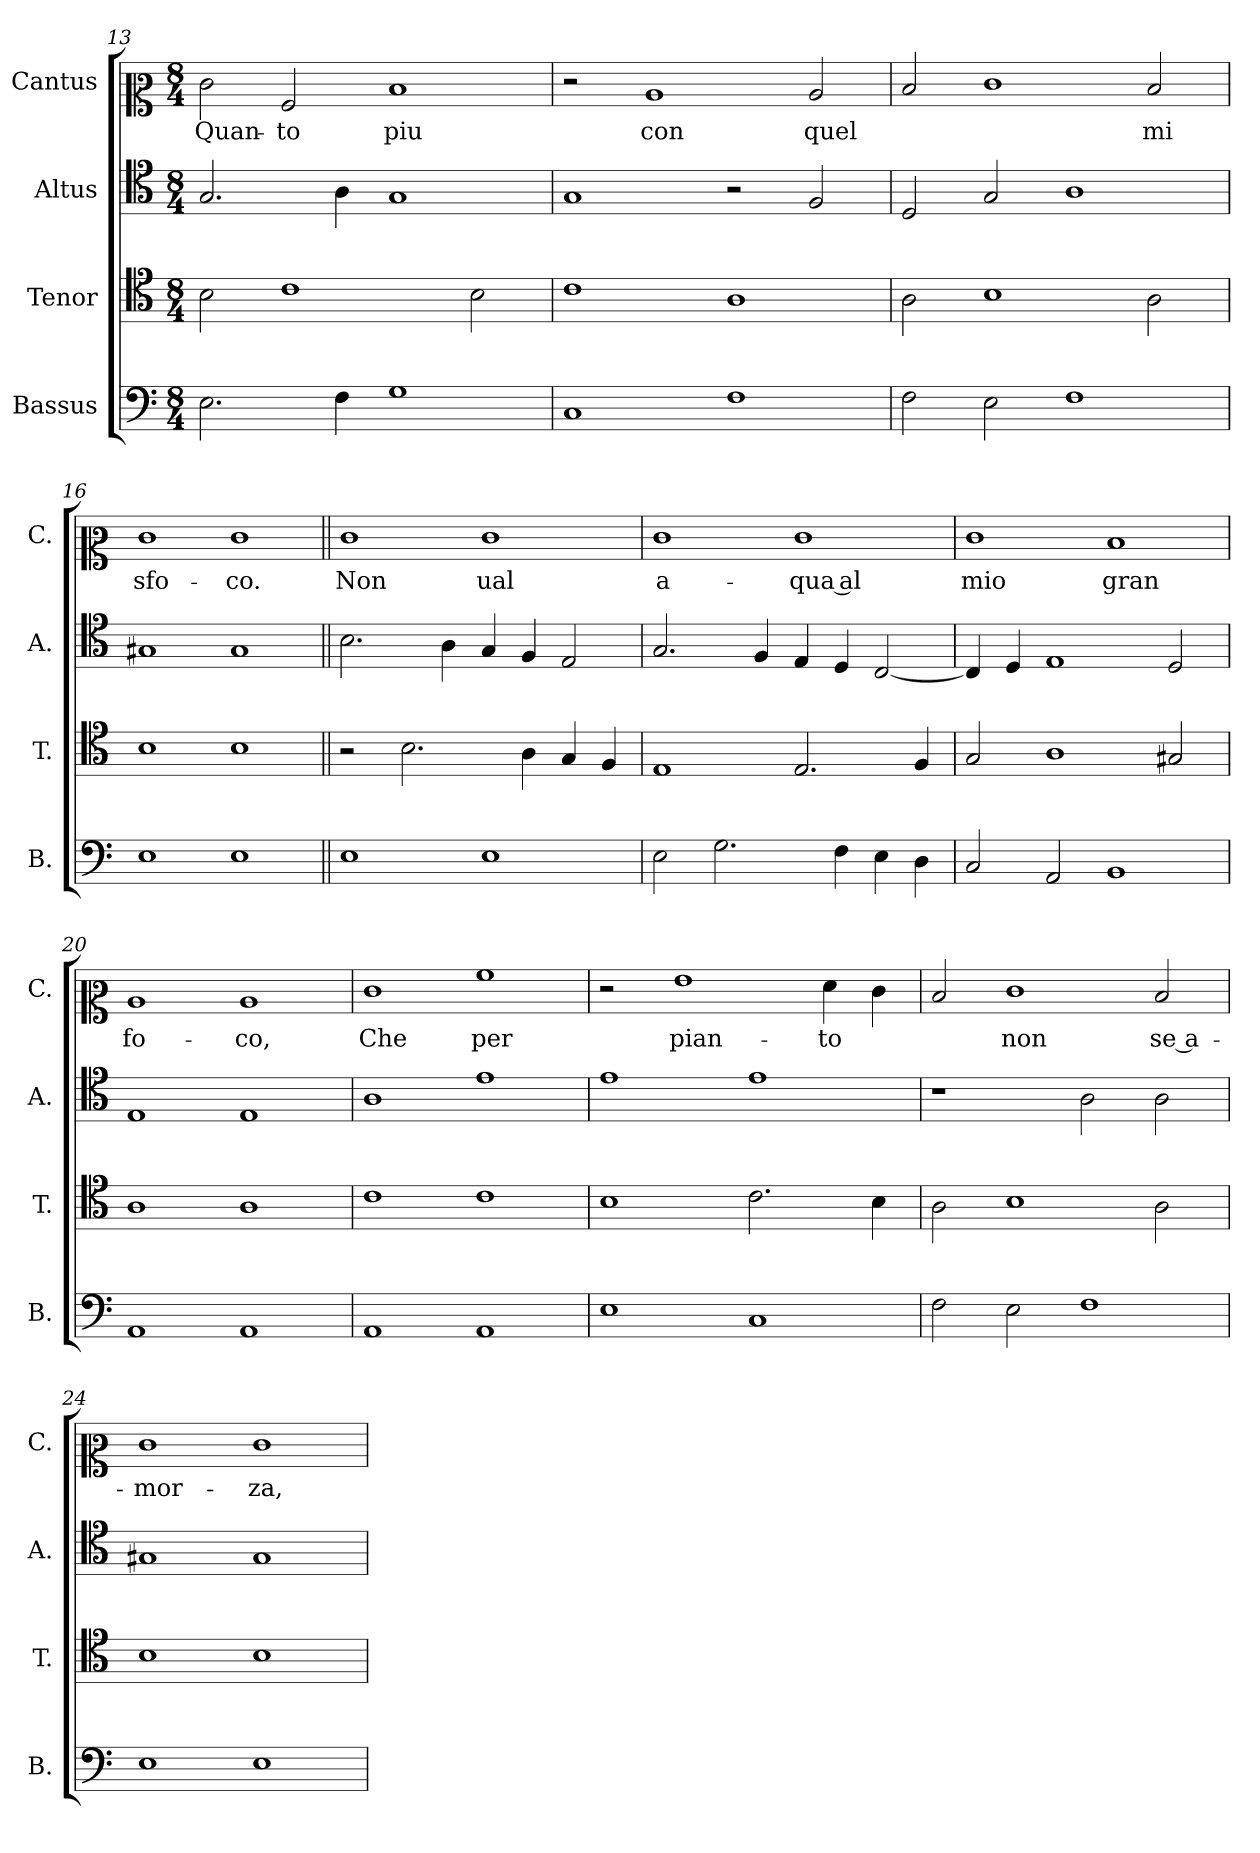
**kern	**kern	**kern	**kern	**text
*part4	*part3	*part2	*part1	*part1
*staff4	*staff3	*staff2	*staff1	*staff1
*I"Bassus	*I"Tenor	*I"Altus	*I"Cantus	*
*I'B.	*I'T.	*I'A.	*I'C.	*
!!LO:LB:g=z
*clefF4	*clefC4	*clefC4	*clefC2	*
*k[]	*k[]	*k[]	*k[]	*
*M8/4	*M8/4	*M8/4	*M8/4	*
=13	=13	=13	=13	=13
!	!	!	!	!LO:LY:b
2.E\	2B\	2.G/	2e\	Quan-
!	!	!	!	!LO:LY:b
.	1c	.	2A/	-to
4F\	.	4A\	.	.
!	!	!	!	!LO:LY:b
1G	.	1G	1d	piu
.	2B\	.	.	.
=14	=14	=14	=14	=14
1C	1c	1G	2r	.
!	!	!	!	!LO:LY:b
.	.	.	1c	con
1F	1A	2r	.	.
!	!	!	!	!LO:LY:b
.	.	2F/	2c/	-quel
=15	=15	=15	=15	=15
2F\	2A\	2D/	2d/	.
2E\	1B	2G/	1e	.
1F	.	1A	.	.
!	!	!	!	!LO:LY:b
.	2A\	.	2d/	mi
=16	=16	=16	=16	=16
!	!	!	!	!LO:LY:b
1E	1B	1G#X	1e	sfo-
!	!	!	!	!LO:LY:b
1E	1B	1G#	1e	-co.
=17||	=17||	=17||	=17||	=17||
!	!	!	!	!LO:LY:b
1E	2r	2.B\	1e	Non
.	2.B\	.	.	.
.	.	4A\	.	.
!	!	!	!	!LO:LY:b
1E	.	4G/	1e	ual
.	4A\	4F/	.	.
.	4G/	2E/	.	.
.	4F/	.	.	.
=18	=18	=18	=18	=18
!	!	!	!	!LO:LY:b
2E\	1E	2.G/	1e	a-
2.G\	.	.	.	.
.	.	4F/	.	.
!	!	!	!	!LO:LY:b
.	2.E/	4E/	1e	-qua al
4F\	.	4D/	.	.
4E\	.	[2C/	.	.
4D\	4F/	.	.	.
!!LO:PB:g=z
=19	=19	=19	=19	=19
!	!	!	!	!LO:LY:b
2C/	2G/	4C/]	1e	mio
.	.	4D/	.	.
2AA/	1A	1E	.	.
!	!	!	!	!LO:LY:b
1BB	.	.	1d	gran
.	2G#X/	2D/	.	.
=20	=20	=20	=20	=20
!	!	!	!	!LO:LY:b
1AA	1A	1E	1c	fo-
!	!	!	!	!LO:LY:b
1AA	1A	1E	1c	-co,
=21	=21	=21	=21	=21
!	!	!	!	!LO:LY:b
1AA	1c	1A	1e	Che
!	!	!	!	!LO:LY:b
1AA	1c	1e	1a	per
=22	=22	=22	=22	=22
1E	1B	1e	2r	.
!	!	!	!	!LO:LY:b
.	.	.	1g	pian-
1C	2.c\	1e	.	.
!	!	!	!	!LO:LY:b
.	.	.	4f\	-to
.	4B\	.	4e\	.
=23	=23	=23	=23	=23
2F\	2A\	1r	2d/	.
!	!	!	!	!LO:LY:b
2E\	1B	.	1e	non
1F	.	2A\	.	.
!	!	!	!	!LO:LY:b
.	2A\	2A\	2d/	se a-
=24	=24	=24	=24	=24
!	!	!	!	!LO:LY:b
1E	1B	1G#X	1e	-mor-
!	!	!	!	!LO:LY:b
1E	1B	1G#	1e	-za,
=	=	=	=	=
*-	*-	*-	*-	*-
